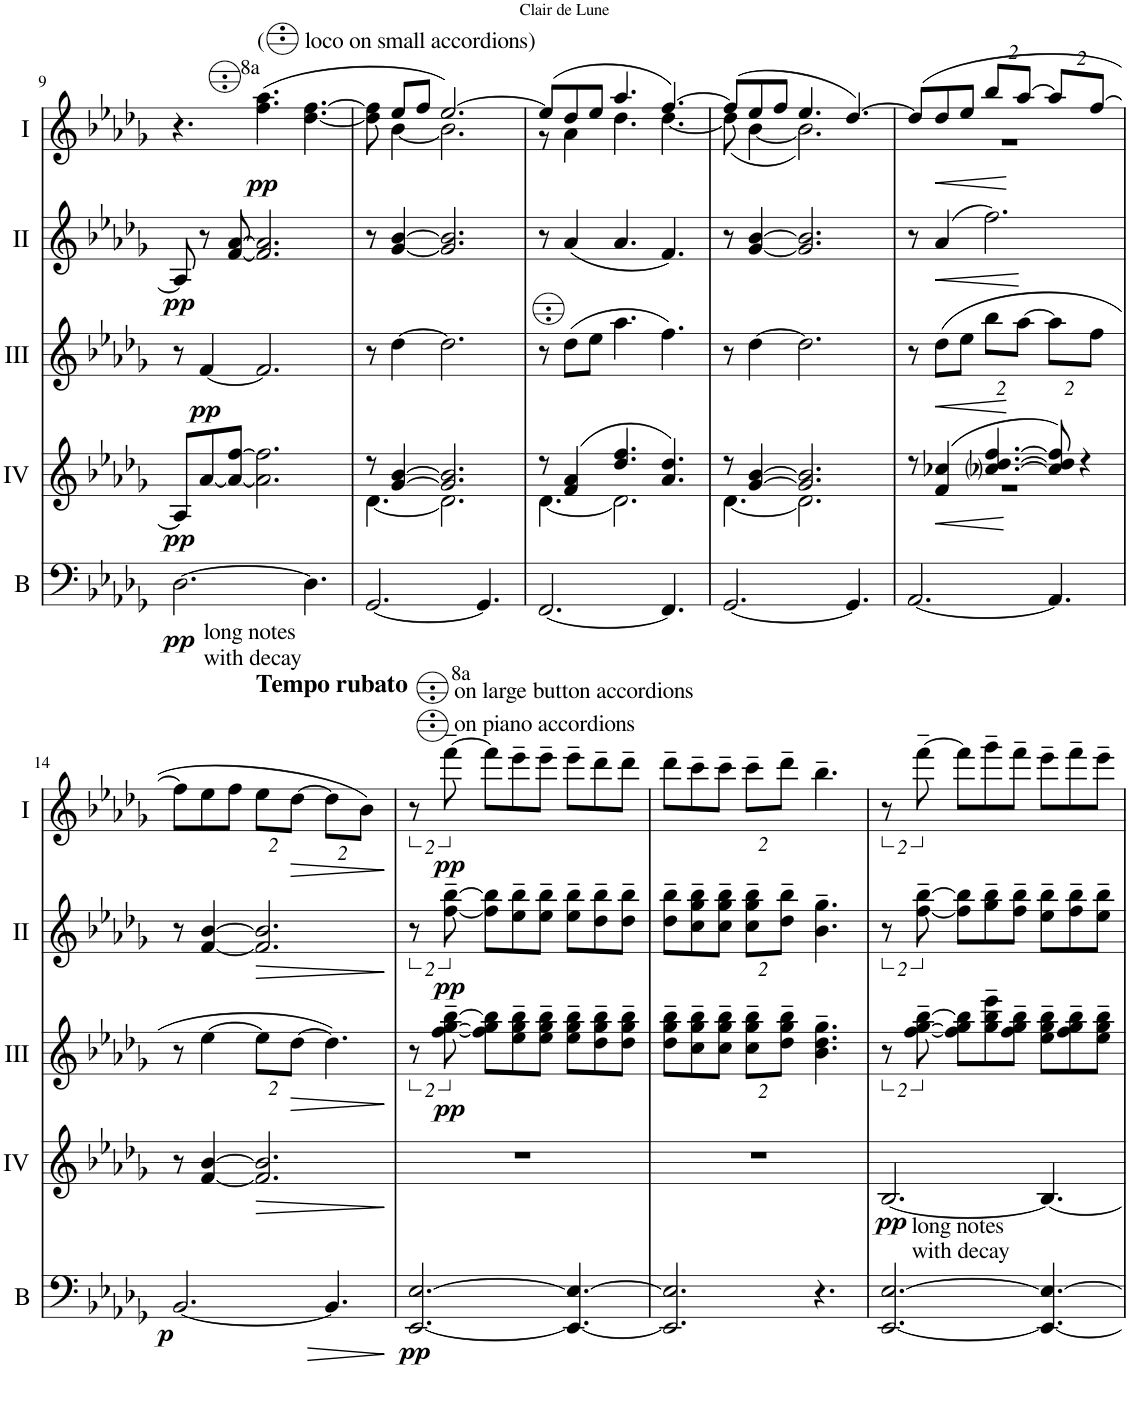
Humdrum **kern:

**kern	**dynam	**kern	**dynam	**kern	**dynam	**kern	**dynam	**kern	**dynam
*part5	*part5	*part4	*part4	*part3	*part3	*part2	*part2	*part1	*part1
*staff5	*staff5	*staff4	*staff4	*staff3	*staff3	*staff2	*staff2	*staff1	*staff1
*I"Bass	*	*I"Acc. 4	*	*I"Acc. 3	*	*I"Acc. 2	*	*I"Acc. 1	*
*I'B	*	*	*	*	*	*	*	*	*
!!LO:PB:g=z
*clefF4	*	*clefG2	*	*clefG2	*	*clefG2	*	*clefG2	*
*Trd7c12	*	*Trd7c12	*	*Trd7c12	*	*	*	*	*
*k[b-e-a-d-g-]	*	*k[b-e-a-d-g-]	*	*k[b-e-a-d-g-]	*	*k[b-e-a-d-g-]	*	*k[b-e-a-d-g-]	*
*M9/8	*	*M9/8	*	*M9/8	*	*M9/8	*	*M9/8	*
=9	=9	=9	=9	=9	=9	=9	=9	=9	=9
!LO:TX:b:t=long notes	!	!	!	!	!	!	!	!	!
!LO:TX:b:t=with decay	!	!	!	!	!	!	!	!	!
!	!LO:DY:b	!	!LO:DY:b	!	!	!	!LO:DY:b	!	!
[2.D-\	pp	8A-/L]	pp	8r	.	8A-/]	pp	4.r	.
!	!	!	!	!	!LO:DY:b	!	!	!	!
.	.	[8a-/	.	[4f/	pp	8r	.	.	.
.	.	8a-/_ [8ff/J	.	.	.	[8f/ [8a-/	.	.	.
!	!	!	!	!	!	!	!	!LO:TX:a:t=8a	!
!	!	!	!	!	!	!	!	!LO:TX:a:t=(       loco on small accordions)	!
!	!	!	!	!	!	!	!	!	!LO:DY:b
.	.	2.a-\] 2.ff\]	.	2.f/]	.	2.f/] 2.a-/]	.	(4.ff\ 4.aa-\	pp
4.D-\]	.	.	.	.	.	.	.	[4.dd-\ [4.ff\	.
=10	=10	=10	=10	=10	=10	=10	=10	=10	=10
*	*	*^	*	*	*	*	*	*^	*
[2.GG-/	.	8r	[4.d-\	.	8r	.	8r	.	8dd-\] 8ff\]	8ryy	.
.	.	[4g-/ [4b-/	.	.	[4dd-\	.	[4g-/ [4b-/	.	8ee-/L	[4b-\	.
.	.	.	.	.	.	.	.	.	8ff/J	.	.
.	.	2.g-/] 2.b-/]	2.d-\]	.	2.dd-\]	.	2.g-/] 2.b-/]	.	[2.ee-/)	2.b-\]	.
4.GG-/]	.	.	.	.	.	.	.	.	.	.	.
=11	=11	=11	=11	=11	=11	=11	=11	=11	=11	=11	=11
[2.FF/	.	8r	[4.d-\	.	8r	.	8r	.	(8ee-/L]	8r	.
.	.	(4f/ 4a-/	.	.	(8dd-\L	.	(4a-/	.	8dd-/	4a-\	.
.	.	.	.	.	8ee-\J	.	.	.	8ee-/J	.	.
.	.	4.dd-/ 4.ff/	2.d-\]	.	4.aa-\	.	4.a-/	.	4.aa-/	4.dd-\	.
4.FF/]	.	4.a-/ 4.dd-/)	.	.	4.ff\)	.	4.f/)	.	[4.ff/)	[4.dd-\	.
=12	=12	=12	=12	=12	=12	=12	=12	=12	=12	=12	=12
[2.GG-/	.	8r	[4.d-\	.	8r	.	8r	.	(8ff/L]	(8dd-\]	.
.	.	[4g-/ [4b-/	.	.	[4dd-\	.	[4g-/ [4b-/	.	8ee-/	[4b-\	.
.	.	.	.	.	.	.	.	.	8ff/J	.	.
.	.	2.g-/] 2.b-/]	2.d-\]	.	2.dd-\]	.	2.g-/] 2.b-/]	.	4.ee-/	2.b-\])	.
4.GG-/]	.	.	.	.	.	.	.	.	[4.dd-/)	.	.
=13	=13	=13	=13	=13	=13	=13	=13	=13	=13	=13	=13
[2.AA-/	.	8r	8%9r	.	8r	.	8r	.	(8dd-/L]	8%9r	.
!	!	!	!	!LO:HP:b	!	!LO:HP:b	!	!LO:HP:b	!	!	!LO:HP:b
.	.	(4f/ 4cc-X/	.	<	(8dd-\L	<	(4a-/	<	8dd-/	.	<
.	.	.	.	.	8ee-\J	.	.	.	8ee-/J	.	.
*	*	*	*	*	*	*	*	*	*Xbrackettup	*	*
.	.	[4.cc-i/ [4.dd-/ [4.ff/	.	.	16%3bb-\L	.	2.ff\)	.	16%3bb-/L	.	.
.	.	.	.	.	[4.aa-\	[	.	.	[4.aa-/	.	[
4.AA-/]	.	8cc-/] 8dd-/] 8ff/])	.	[	.	.	.	.	.	.	.
.	.	4r	.	.	.	.	.	.	.	.	.
.	.	.	.	.	16%3ff\J	.	.	.	[16%3ff/J	.	.
*	*	*v	*v	*	*	*	*	*	*v	*v	*
.	.	.	.	.	.	.	[	.	.
!!LO:LB:g=z
=14	=14	=14	=14	=14	=14	=14	=14	=14	=14
!	!LO:DY:b	!	!	!	!	!	!	!	!
[2.BB-/	p	8r	.	8r	.	8r	.	8ff\L]	.
.	.	[4f/ [4b-/	.	[4ee-\	.	[4f/ [4b-/	.	8ee-\	.
.	.	.	.	.	.	.	.	8ff\J	.
!	!	!	!LO:HP:b	!	!	!	!	!	!
*	*	*	*	*Xbrackettup	*	*	*	*	*
!	!	!	!	!	!	!	!LO:HP:b	!	!
.	.	2.f/] 2.b-/]	>	16%3ee-\L]	.	2.f/] 2.b-/]	>	16%3ee-\L	.
!	!	!	!	!	!LO:HP:b	!	!	!	!LO:HP:b
.	.	.	.	[16%3dd-\J	>	.	.	[4.dd-\	>
!	!LO:HP:b	!	!	!	!	!	!	!	!
4.BB-/]	>	.	.	4.dd-\])	.	.	.	.	.
.	.	.	.	.	.	.	.	16%3b-\J)	.
.	]	.	]	.	]	.	]	.	]
=15	=15	=15	=15	=15	=15	=15	=15	=15	=15
*	*	*	*	*brackettup	*	*	*	*brackettup	*
!	!	!	!	!	!	!	!	!LO:TX:a:B:t=Tempo rubato	!
!	!LO:DY:b	!	!	!	!	!	!	!	!
[2.EE-/ [2.E-/	pp	8%9r	.	16%3r	.	16%3r	.	16%3r	.
!	!	!	!	!	!	!	!	!LO:TX:a:t=on piano accordions	!
!	!	!	!	!	!	!	!	!LO:TX:a:t=on large button accordions	!
!	!	!	!	!	!	!	!	!LO:TX:a:t=8a	!
!	!	!	!	!	!LO:DY:b	!	!LO:DY:b	!	!LO:DY:b
.	.	.	.	[16%3ff\~ [16%3gg-\~ [16%3bb-\~	pp	[16%3ff\~ [16%3bb-\~	pp	[16%3fff~\	pp
.	.	.	.	8ff\] 8gg-\] 8bb-\]L	.	8ff\] 8bb-\]L	.	8fff\L]	.
.	.	.	.	8ee-\~ 8gg-\~ 8bb-\~	.	8ee-\~ 8bb-\~	.	8eee-~\	.
.	.	.	.	8ee-\~ 8gg-\~ 8bb-\~J	.	8ee-\~ 8bb-\~J	.	8eee-~\J	.
4.EE-/_ 4.E-/_	.	.	.	8ee-\~ 8gg-\~ 8bb-\~L	.	8ee-\~ 8bb-\~L	.	8eee-~\L	.
.	.	.	.	8dd-\~ 8gg-\~ 8bb-\~	.	8dd-\~ 8bb-\~	.	8ddd-~\	.
.	.	.	.	8dd-\~ 8gg-\~ 8bb-\~J	.	8dd-\~ 8bb-\~J	.	8ddd-~\J	.
=16	=16	=16	=16	=16	=16	=16	=16	=16	=16
2.EE-/] 2.E-/]	.	8%9r	.	8dd-\~ 8gg-\~ 8bb-\~L	.	8dd-\~ 8bb-\~L	.	8ddd-~\L	.
.	.	.	.	8cc\~ 8gg-\~ 8bb-\~	.	8cc\~ 8gg-\~ 8bb-\~	.	8ccc~\	.
.	.	.	.	8cc\~ 8gg-\~ 8bb-\~J	.	8cc\~ 8gg-\~ 8bb-\~J	.	8ccc~\J	.
*	*	*	*	*Xbrackettup	*	*Xbrackettup	*	*Xbrackettup	*
.	.	.	.	16%3cc\~ 16%3gg-\~ 16%3bb-\~L	.	16%3cc\~ 16%3gg-\~ 16%3bb-\~L	.	16%3ccc~\L	.
.	.	.	.	16%3dd-\~ 16%3gg-\~ 16%3bb-\~J	.	16%3dd-\~ 16%3bb-\~J	.	16%3ddd-~\J	.
4.r	.	.	.	4.b-\~ 4.dd-\~ 4.gg-\~	.	4.b-\~ 4.gg-\~	.	4.bb-~\	.
=17	=17	=17	=17	=17	=17	=17	=17	=17	=17
*	*	*	*	*brackettup	*	*brackettup	*	*brackettup	*
!	!	!LO:TX:b:t=long notes	!	!	!	!	!	!	!
!	!	!LO:TX:b:t=with decay	!	!	!	!	!	!	!
!	!	!	!LO:DY:b	!	!	!	!	!	!
[2.EE-/ [2.E-/	.	[2.B-/	pp	16%3r	.	16%3r	.	16%3r	.
.	.	.	.	[16%3ff\~ [16%3gg-\~ [16%3bb-\~	.	[16%3ff\~ [16%3bb-\~	.	[16%3fff~\	.
.	.	.	.	8ff\] 8gg-\] 8bb-\]L	.	8ff\] 8bb-\]L	.	8fff\L]	.
.	.	.	.	8gg-\~ 8bb-\~ 8eee-\~	.	8gg-\~ 8bb-\~	.	8ggg-~\	.
.	.	.	.	8ff\~ 8gg-\~ 8bb-\~J	.	8ff\~ 8bb-\~J	.	8fff~\J	.
4.EE-/_ 4.E-/_	.	4.B-/_	.	8ee-\~ 8gg-\~ 8bb-\~L	.	8ee-\~ 8bb-\~L	.	8eee-~\L	.
.	.	.	.	8ff\~ 8gg-\~ 8bb-\~	.	8ff\~ 8bb-\~	.	8fff~\	.
.	.	.	.	8ee-\~ 8gg-\~ 8bb-\~J	.	8ee-\~ 8bb-\~J	.	8eee-~\J	.
=	=	=	=	=	=	=	=	=	=
*-	*-	*-	*-	*-	*-	*-	*-	*-	*-
